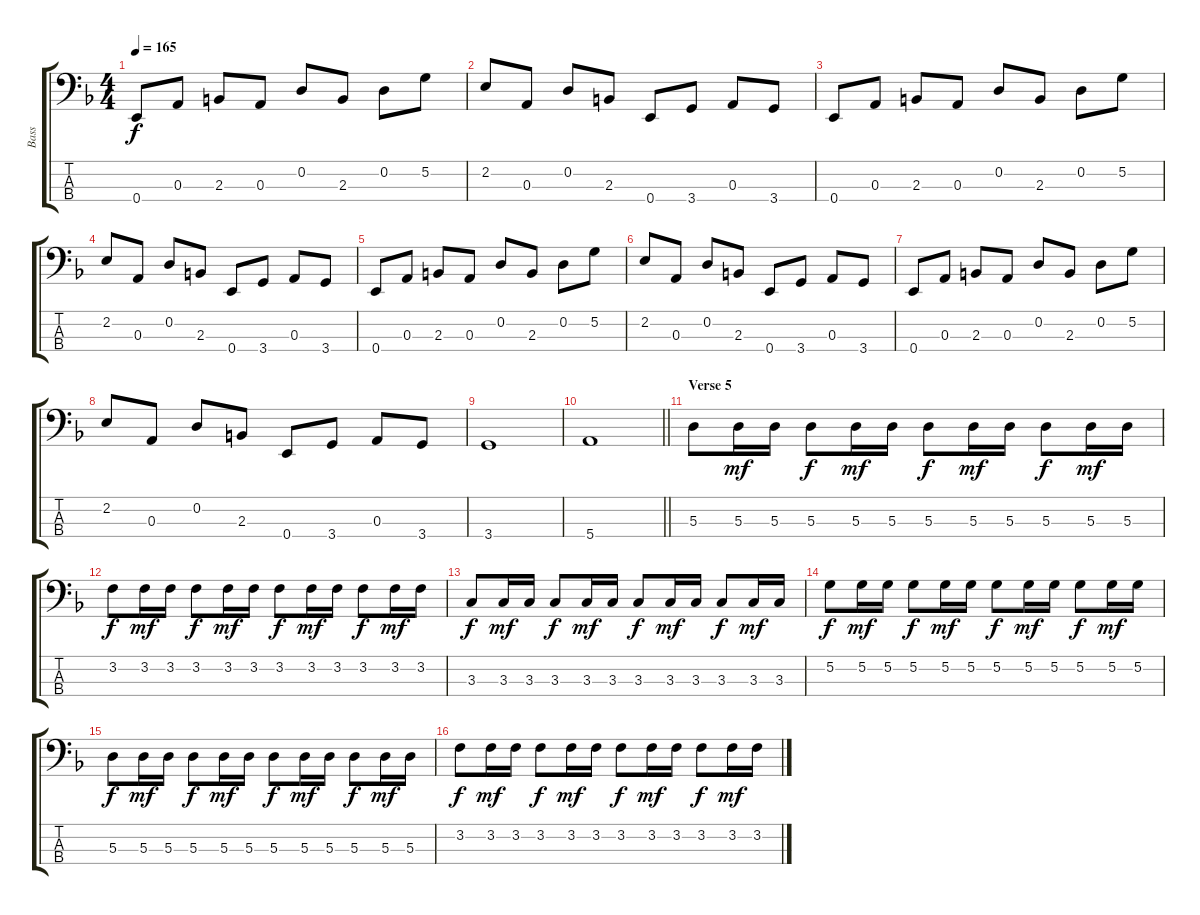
\track ("Bass" "Bass") {instrument electricbassfinger}
\staff {score tabs}
\tuning (G2 D2 A1 E1) {hide}
\ts (4 4)
\tempo 165
\clef f4
\ks f
0.4.8{dy f} 0.3.8 2.3.8 0.3.8 0.2.8 2.3.8 0.2.8 5.2.8 |
2.2.8 0.3.8 0.2.8 2.3.8 0.4.8 3.4.8 0.3.8 3.4.8 |
0.4.8 0.3.8 2.3.8 0.3.8 0.2.8 2.3.8 0.2.8 5.2.8 |
2.2.8 0.3.8 0.2.8 2.3.8 0.4.8 3.4.8 0.3.8 3.4.8 |
0.4.8 0.3.8 2.3.8 0.3.8 0.2.8 2.3.8 0.2.8 5.2.8 |
2.2.8 0.3.8 0.2.8 2.3.8 0.4.8 3.4.8 0.3.8 3.4.8 |
0.4.8 0.3.8 2.3.8 0.3.8 0.2.8 2.3.8 0.2.8 5.2.8 |
2.2.8 0.3.8 0.2.8 2.3.8 0.4.8 3.4.8 0.3.8 3.4.8 |
3.4.1 |
\barLineRight lightlight
5.4.1 |
\section ("" "Verse 5")
5.3.8 5.3.16{dy mf} 5.3.16 5.3.8{dy f} 5.3.16{dy mf} 5.3.16 5.3.8{dy f} 5.3.16{dy mf} 5.3.16 5.3.8{dy f} 5.3.16{dy mf} 5.3.16 |
3.2.8{dy f} 3.2.16{dy mf} 3.2.16 3.2.8{dy f} 3.2.16{dy mf} 3.2.16 3.2.8{dy f} 3.2.16{dy mf} 3.2.16 3.2.8{dy f} 3.2.16{dy mf} 3.2.16 |
3.3.8{dy f} 3.3.16{dy mf} 3.3.16 3.3.8{dy f} 3.3.16{dy mf} 3.3.16 3.3.8{dy f} 3.3.16{dy mf} 3.3.16 3.3.8{dy f} 3.3.16{dy mf} 3.3.16 |
5.2.8{dy f} 5.2.16{dy mf} 5.2.16 5.2.8{dy f} 5.2.16{dy mf} 5.2.16 5.2.8{dy f} 5.2.16{dy mf} 5.2.16 5.2.8{dy f} 5.2.16{dy mf} 5.2.16 |
5.3.8{dy f} 5.3.16{dy mf} 5.3.16 5.3.8{dy f} 5.3.16{dy mf} 5.3.16 5.3.8{dy f} 5.3.16{dy mf} 5.3.16 5.3.8{dy f} 5.3.16{dy mf} 5.3.16 |
3.2.8{dy f} 3.2.16{dy mf} 3.2.16 3.2.8{dy f} 3.2.16{dy mf} 3.2.16 3.2.8{dy f} 3.2.16{dy mf} 3.2.16 3.2.8{dy f} 3.2.16{dy mf} 3.2.16
